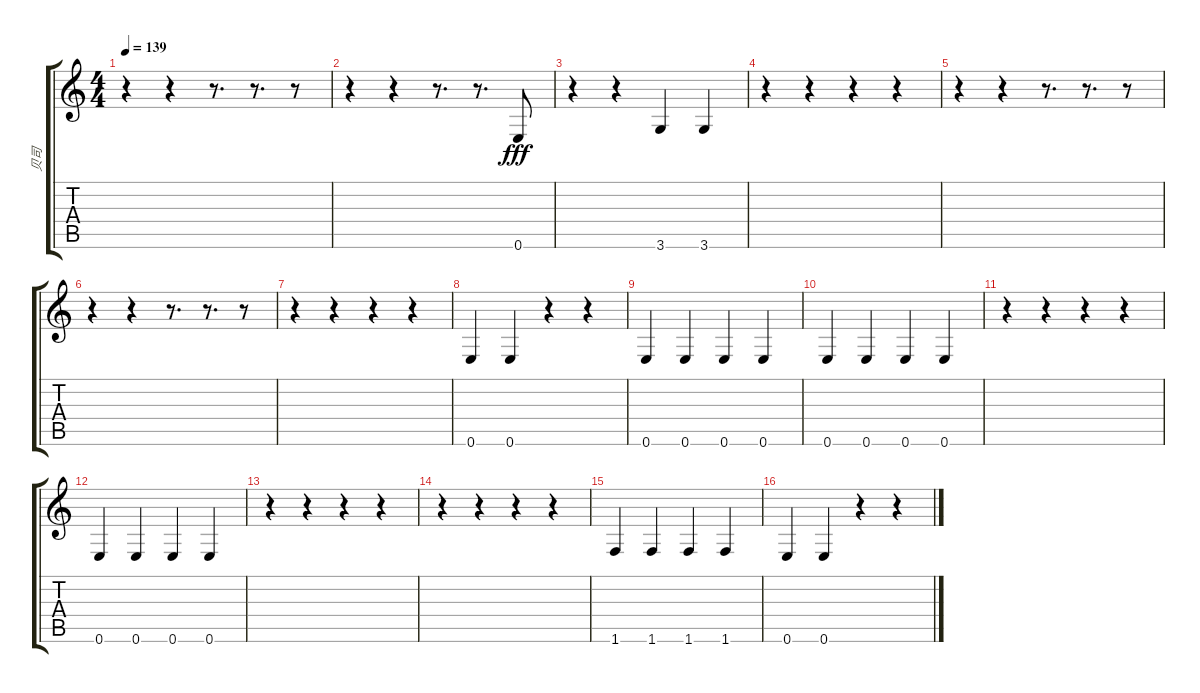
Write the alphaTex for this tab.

\track ("贝司" "贝司") {instrument electricbassfinger}
\staff {score tabs}
\tuning (E4 B3 G3 D3 A2 E2) {hide}
\ts (4 4)
\tempo 139
\clef g2
\ks c
r.4{dy fff} r.4 r.8{d} r.8{d} r.8 |
r.4 r.4 r.8{d} r.8{d} 0.6.8 |
r.4 r.4 3.6.4 3.6.4 |
r.4 r.4 r.4 r.4 |
r.4 r.4 r.8{d} r.8{d} r.8 |
r.4 r.4 r.8{d} r.8{d} r.8 |
r.4 r.4 r.4 r.4 |
0.6.4 0.6.4 r.4 r.4 |
0.6.4 0.6.4 0.6.4 0.6.4 |
0.6.4 0.6.4 0.6.4 0.6.4 |
r.4 r.4 r.4 r.4 |
0.6.4 0.6.4 0.6.4 0.6.4 |
r.4 r.4 r.4 r.4 |
r.4 r.4 r.4 r.4 |
1.6.4 1.6.4 1.6.4 1.6.4 |
0.6.4 0.6.4 r.4 r.4
